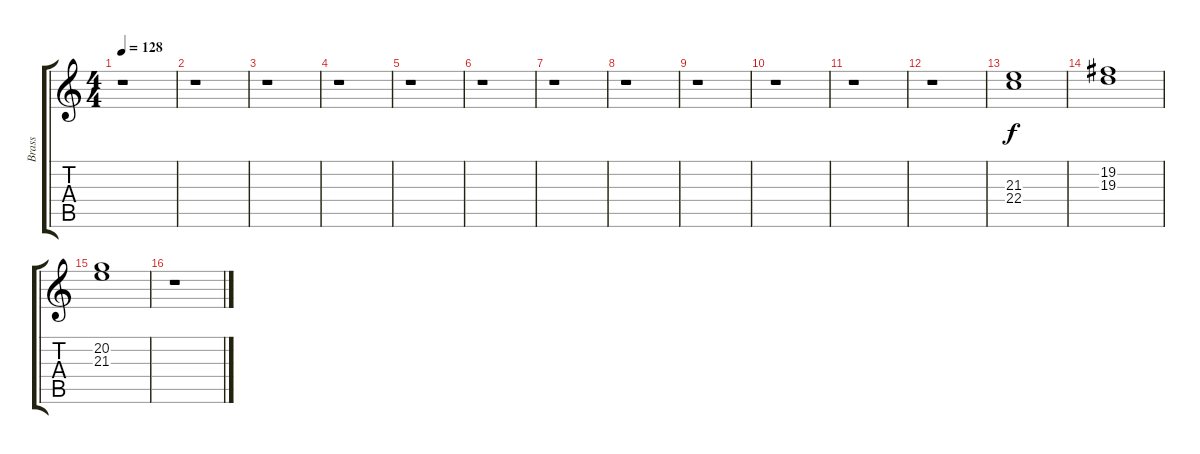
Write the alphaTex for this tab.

\track ("Brass" "Brass") {instrument brasssection}
\staff {score tabs}
\tuning (E4 B3 G3 D3 A2 E2) {hide}
\ts (4 4)
\tempo 128
\clef g2
\ks c
r.1{dy f} |
r.1 |
r.1 |
r.1 |
r.1 |
r.1 |
r.1 |
r.1 |
r.1 |
r.1 |
r.1 |
r.1 |
(21.3 22.4).1 |
(19.2 19.3).1 |
(20.2 21.3).1 |
r.1
